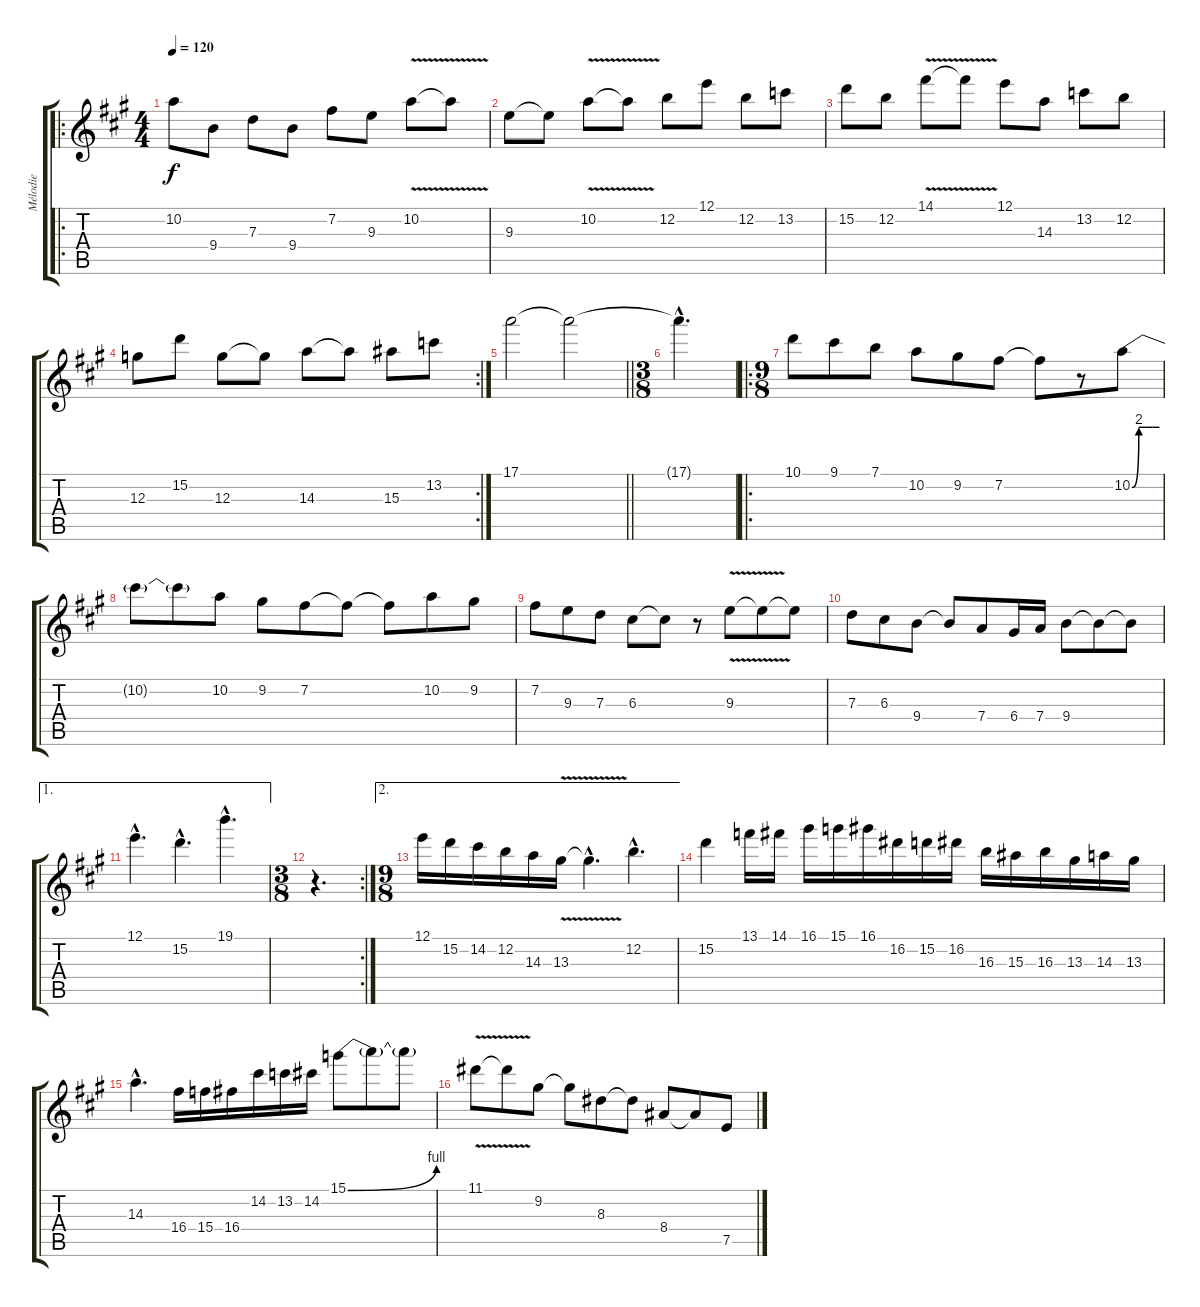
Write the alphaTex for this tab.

\track ("Mélodie" "Mélodie") {instrument distortionguitar}
\staff {score tabs}
\tuning (E4 B3 G3 D3 A2 E2) {hide}
\ro
\ts (4 4)
\tempo 120
\clef g2
\ks a
10.2.8{dy f} 9.4.8 7.3.8 9.4.8 7.2.8 9.3.8 10.2{v}.8 10.2{t}.8 |
9.3.8 9.3{t}.8 10.2{v}.8 10.2{t}.8 12.2.8 12.1.8 12.2.8 13.2.8 |
15.2.8 12.2.8 14.1{v}.8 14.1{t}.8 12.1.8 14.3.8 13.2.8 12.2.8 |
\rc 2
12.3.8 15.2.8 12.3.8 12.3{t}.8 14.3.8 14.3{t}.8 15.3.8 13.2.8 |
\barLineRight lightlight
17.1.2 17.1{t}.2 |
\ts (3 8)
17.1{hac t}.4{d} |
\ro
\ts (9 8)
10.1.8 9.1.8 7.1.8 10.2.8 9.2.8 7.2.8 7.2{t}.8 r.8 10.2{be (custom 0 0 15 8 30 8 45 8 60 8)}.8 |
10.2{t}.8 10.2{t}.8 10.2.8 9.2.8 7.2.8 7.2{t}.8 7.2{t}.8 10.2.8 9.2.8 |
7.2.8 9.3.8 7.3.8 6.3.8 6.3{t}.8 r.8 9.3{v}.8 9.3{t}.8 9.3{t}.8 |
7.3.8 6.3.8 9.4.8 9.4{t}.8 7.4.8 6.4.16 7.4.16 9.4.8 9.4{t}.8 9.4{t}.8 |
\ae 1
12.1{hac}.4{d} 15.2{hac}.4{d} 19.1{hac}.4{d} |
\rc 2
\ts (3 8)
r.4{d} |
\ae 2
\ts (9 8)
12.1.16 15.2.16 14.2.16 12.2.16 14.3.16 13.3{v}.16 13.3{hac t}.4{d} 12.2{hac}.4{d} |
15.2.4 13.1.16 14.1.16 16.1.16 15.1.16 16.1.16 16.2.16 15.2.16 16.2.16 16.3.16 15.3.16 16.3.16 13.3.16 14.3.16 13.3.16 |
14.3{hac}.4{d} 16.4.16 15.4.16 16.4.16 14.2.16 13.2.16 14.2.16 15.1{be (bend 0 0 60 4)}.8 15.1{t}.8 15.1{t}.8 |
11.1{v}.8 11.1{t}.8 9.2.8 9.2{t}.8 8.3.8 8.3{t}.8 8.4.8 8.4{t}.8 7.5{ss}.8
